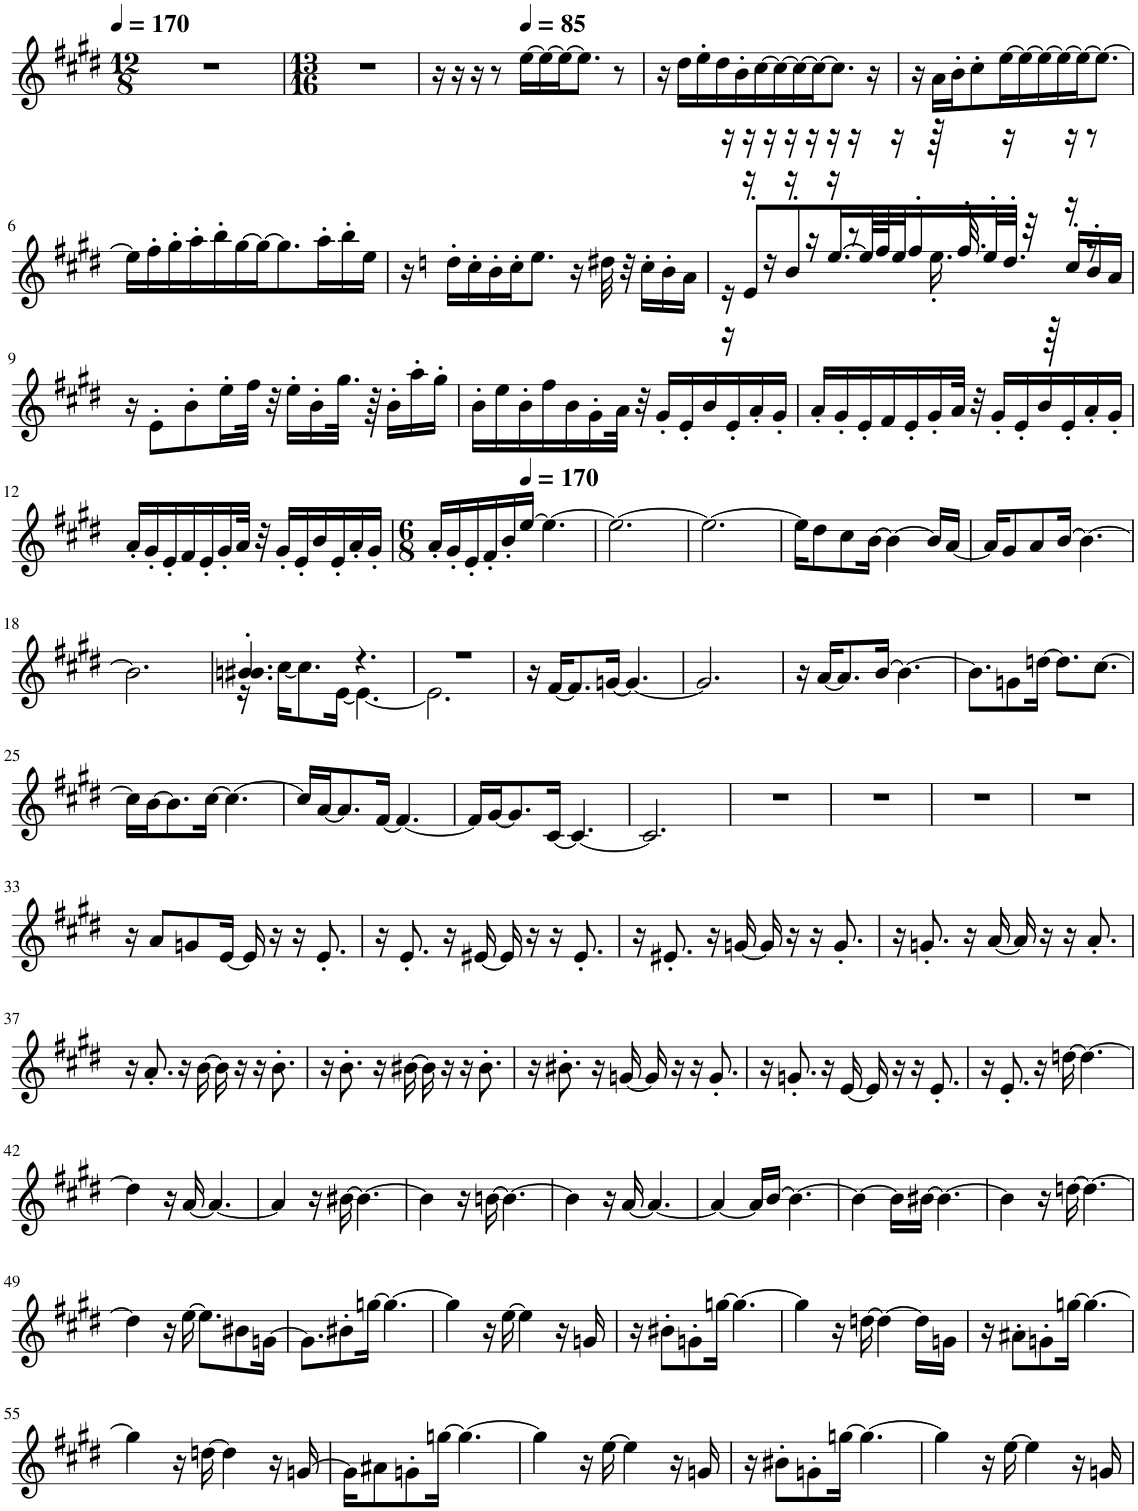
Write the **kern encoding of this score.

**kern
*part1
*staff1
*I"Piano, Fluite
*I'Pno.
*clefG2
*k[f#c#g#d#]
*M12/8
*MM170
=1
1.r
=2
*M13/16
16%13r
=3
16r
16r
16r
8r
*MM85
[16ee\LL
16ee\_
16ee\J_
8.ee\J]
8r
=4
16r
16dd#\LL
16ee'\
16dd#\
16b'\
[16cc#\
16cc#\_
16cc#\_
16cc#\J_
8.cc#\J]
16r
=5
16r
16a\LL
16b'\J
8cc#'\
[16ee\L
16ee\_
16ee\_
16ee\_
16ee\J_
8.ee\J_
!!LO:LB:g=z
=6
16ee\LL]
16ff#'\
16gg#'\
16aa'\
16bb'\
[16gg#\
16gg#\J_
8.gg#\]
16aa'\L
16bb'\
16ee\JJ
=7
16r
16ddn'\LL
16cc#'\
16b'\
16cc#'\J
8.ee\J
16r
32dd#X\
32r
16cc#'\LL
16b'\
16a\JJ
=8
*^
*	*^
16r	16r	16r
16r	16r	8e'/L
16r	16r	.
16r	16r	8b'/
16r	16r	.
16r	16r	[16.ee/L
16r	8r	.
.	.	64ee/LL]
.	.	64ff#/J
16r	.	32ee/J
.	.	16ff#'/
64r	16.ee'\	.
32.ff#'/	.	.
.	.	32ee'/L
16r	.	32.dd#'/JJJ
.	32r	.
.	.	64r
16r	16r	16cc#'/LL
8r	8r	16b'/
.	.	16a/JJ
*v	*v	*v
!!LO:LB:g=z
=9
16r
8e'\L
8b'\
16ee'\L
32ff#\JJk
32r
16ee'\LL
16b'\
32.gg#\JJk
64r
16b'\LL
16aa'\
16gg#'\JJ
=10
16b'\LL
16ee\
16b'\
16ff#\
16b\
16g#'\
32a\JJk
32r
16g#'/LL
16e'/
16b/
16e'/
16a'/
16g#'/JJ
=11
16a'/LL
16g#'/
16e'/
16f#/
16e'/
16g#'/
32a/JJk
32r
16g#'/LL
16e'/
16b/
16e'/
16a'/
16g#'/JJ
!!LO:LB:g=z
=12
16a'/LL
16g#'/
16e'/
16f#/
16e'/
16g#'/
32a/JJk
32r
16g#'/LL
16e'/
16b/
16e'/
16a'/
16g#'/JJ
=13
*M6/8
16a'/LL
16g#'/
16e'/
16f#'/
16b'/
*MM170
[16ee/JJ
4.ee\_
=14
2.ee\_
=15
2.ee\_
=16
16ee\KL]
8dd#\
8cc#\
[16b\Jk
4b\_
16b/LL]
[16a/JJ
=17
16a/KL]
8g#/
8a/
[16b/Jk
4.b\_
!!LO:LB:g=z
=18
2.b\]
=19
*^
4.bn/' 4.b#X/'	16r
.	[16cc#\KL
.	8.cc#\]
.	[16e\Jk
4.r	4.e\_
=20	=20
2.r	2.e\]
*v	*v
=21
16r
[16f#/KL
8.f#/]
[16gn/Jk
4.g/_
=22
2.g/]
=23
16r
[16a/KL
8.a/]
[16b/Jk
4.b\_
=24
8.b\L]
8gn\
[16ddn\Jk
8.dd\L]
[8.cc#\J
!!LO:LB:g=z
=25
16cc#\LL]
[16b\J
8.b\]
[16cc#\Jk
4.cc#\_
=26
16cc#/LL]
[16a/J
8.a/]
[16f#/Jk
4.f#/_
=27
16f#/LL]
[16g#/J
8.g#/]
[16c#/Jk
4.c#/_
=28
2.c#/]
=29
2.r
=30
2.r
=31
2.r
=32
2.r
!!LO:LB:g=z
=33
16r
8a/L
8gn/
[16e/Jk
16e/]
16r
16r
8.e'/
=34
16r
8.e'/
16r
[16e#X/
16e#/]
16r
16r
8.e#'/
=35
16r
8.e#X'/
16r
[16gn/
16g/]
16r
16r
8.g'/
=36
16r
8.gn'/
16r
[16a/
16a/]
16r
16r
8.a'/
!!LO:LB:g=z
=37
16r
8.a'/
16r
[16b\
16b\]
16r
16r
8.b'\
=38
16r
8.b'\
16r
[16b#X\
16b#\]
16r
16r
8.b#'\
=39
16r
8.b#X'\
16r
[16gn/
16g/]
16r
16r
8.g'/
=40
16r
8.gn'/
16r
[16e/
16e/]
16r
16r
8.e'/
=41
16r
8.e'/
16r
[16ddn\
4.dd\_
!!LO:LB:g=z
=42
4dd\]
16r
[16a/
4.a/_
=43
4a/]
16r
[16b#X\
4.b#\_
=44
4b#\]
16r
[16bn\
4.b\_
=45
4b\]
16r
[16a/
4.a/_
=46
4a/_
16a/LL]
[16b/JJ
4.b\_
=47
4b\_
16b\LL]
[16b#X\JJ
4.b#\_
=48
4b#\]
16r
[16ddn\
4.dd\_
!!LO:LB:g=z
=49
4dd\]
16r
[16ee\
8.ee\L]
8b#X\
[16gn\Jk
=50
8.g\L]
8b#X'\
[16ggn\Jk
4.gg\_
=51
4gg\]
16r
[16ee\
4ee\]
16r
16gn/
=52
16r
8b#X'\L
8gn'\
[16ggn\Jk
4.gg\_
=53
4gg\]
16r
[16ddn\
4dd\_
16dd\LL]
16gn\JJ
=54
16r
8a#X'\L
8gn'\
[16ggn\Jk
4.gg\_
!!LO:LB:g=z
=55
4gg\]
16r
[16ddn\
4dd\]
16r
[16gn/
=56
16g\KL]
8a#X\
8gn'\
[16ggn\Jk
4.gg\_
=57
4gg\]
16r
[16ee\
4ee\]
16r
16gn/
=58
16r
8b#X'\L
8gn'\
[16ggn\Jk
4.gg\_
=59
4gg\]
16r
[16ee\
4ee\]
16r
16gn/
=
*-
